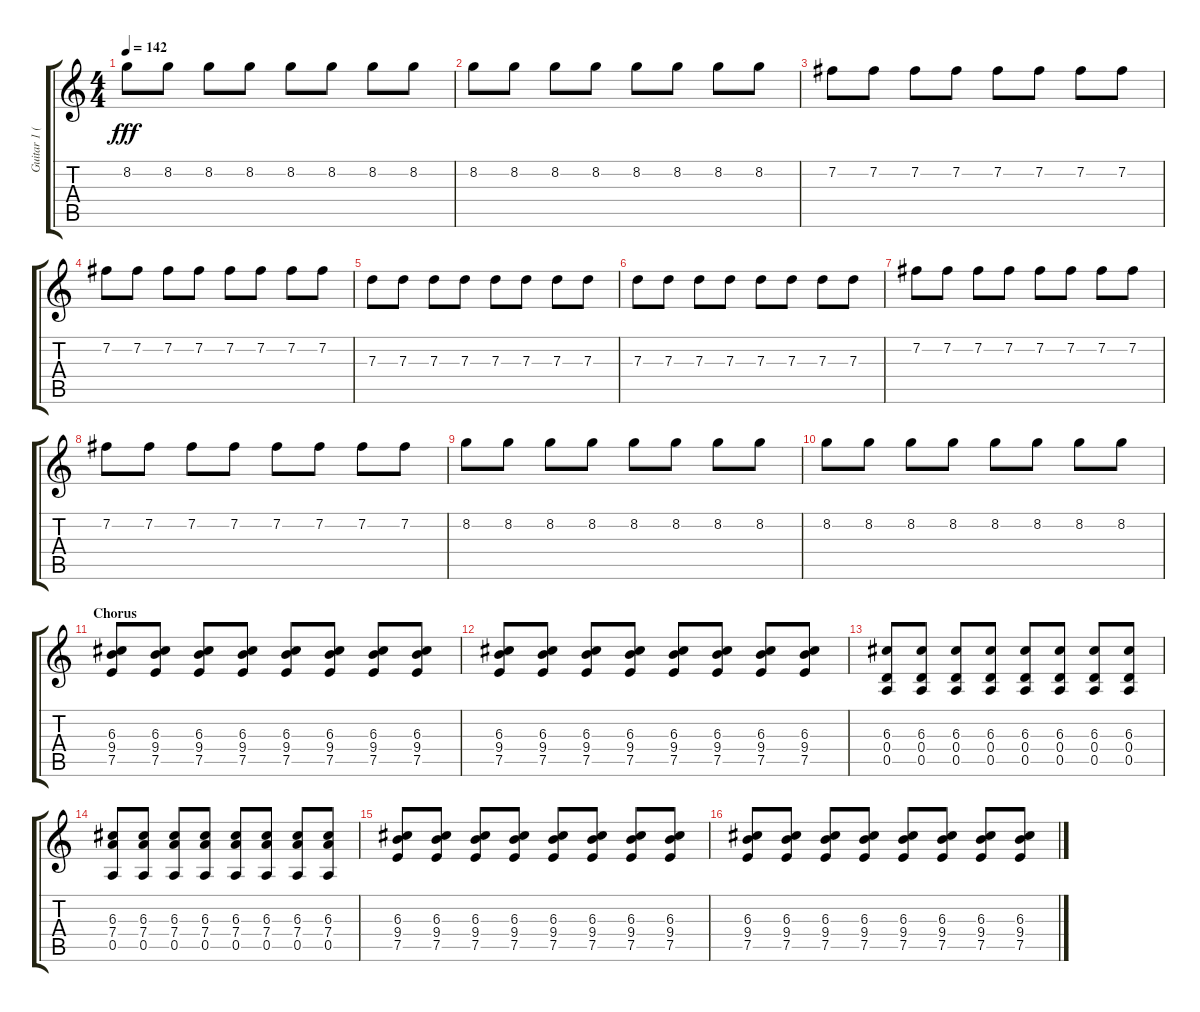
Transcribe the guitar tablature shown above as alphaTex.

\track ("Guitar 1 (Paul)" "Guitar 1 (") {instrument overdrivenguitar}
\staff {score tabs}
\tuning (E4 B3 G3 D3 A2 E2) {hide}
\ts (4 4)
\tempo 142
\clef g2
\ks c
8.2.8{dy fff} 8.2.8 8.2.8 8.2.8 8.2.8 8.2.8 8.2.8 8.2.8 |
8.2.8 8.2.8 8.2.8 8.2.8 8.2.8 8.2.8 8.2.8 8.2.8 |
7.2.8 7.2.8 7.2.8 7.2.8 7.2.8 7.2.8 7.2.8 7.2.8 |
7.2.8 7.2.8 7.2.8 7.2.8 7.2.8 7.2.8 7.2.8 7.2.8 |
7.3.8 7.3.8 7.3.8 7.3.8 7.3.8 7.3.8 7.3.8 7.3.8 |
7.3.8 7.3.8 7.3.8 7.3.8 7.3.8 7.3.8 7.3.8 7.3.8 |
7.2.8 7.2.8 7.2.8 7.2.8 7.2.8 7.2.8 7.2.8 7.2.8 |
7.2.8 7.2.8 7.2.8 7.2.8 7.2.8 7.2.8 7.2.8 7.2.8 |
8.2.8 8.2.8 8.2.8 8.2.8 8.2.8 8.2.8 8.2.8 8.2.8 |
8.2.8 8.2.8 8.2.8 8.2.8 8.2.8 8.2.8 8.2.8 8.2.8 |
\section ("" "Chorus")
(6.3 9.4 7.5).8 (6.3 9.4 7.5).8 (6.3 9.4 7.5).8 (6.3 9.4 7.5).8 (6.3 9.4 7.5).8 (6.3 9.4 7.5).8 (6.3 9.4 7.5).8 (6.3 9.4 7.5).8 |
(6.3 9.4 7.5).8 (6.3 9.4 7.5).8 (6.3 9.4 7.5).8 (6.3 9.4 7.5).8 (6.3 9.4 7.5).8 (6.3 9.4 7.5).8 (6.3 9.4 7.5).8 (6.3 9.4 7.5).8 |
(6.3 0.4 0.5).8 (6.3 0.4 0.5).8 (6.3 0.4 0.5).8 (6.3 0.4 0.5).8 (6.3 0.4 0.5).8 (6.3 0.4 0.5).8 (6.3 0.4 0.5).8 (6.3 0.4 0.5).8 |
(6.3 7.4 0.5).8 (6.3 7.4 0.5).8 (6.3 7.4 0.5).8 (6.3 7.4 0.5).8 (6.3 7.4 0.5).8 (6.3 7.4 0.5).8 (6.3 7.4 0.5).8 (6.3 7.4 0.5).8 |
(6.3 9.4 7.5).8 (6.3 9.4 7.5).8 (6.3 9.4 7.5).8 (6.3 9.4 7.5).8 (6.3 9.4 7.5).8 (6.3 9.4 7.5).8 (6.3 9.4 7.5).8 (6.3 9.4 7.5).8 |
(6.3 9.4 7.5).8 (6.3 9.4 7.5).8 (6.3 9.4 7.5).8 (6.3 9.4 7.5).8 (6.3 9.4 7.5).8 (6.3 9.4 7.5).8 (6.3 9.4 7.5).8 (6.3 9.4 7.5).8
